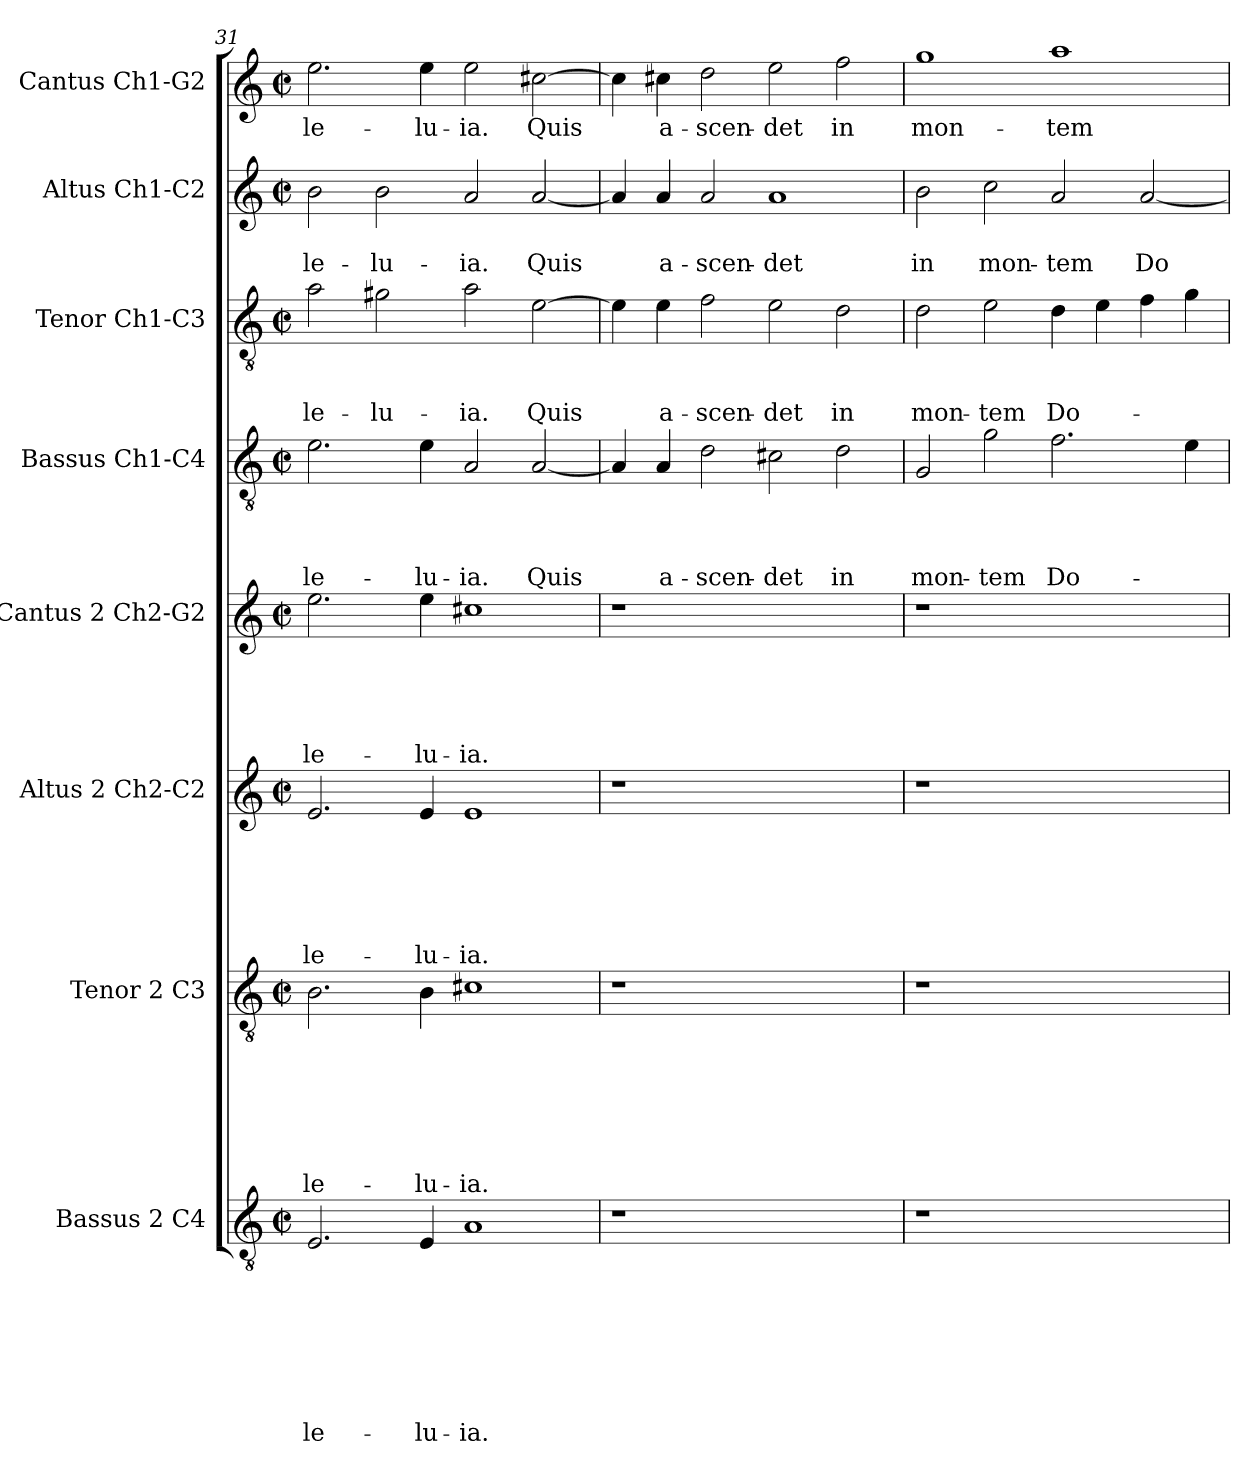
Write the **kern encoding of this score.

**kern	**text	**text	**text	**text	**text	**text	**text	**text	**kern	**text	**text	**text	**text	**text	**text	**text	**kern	**text	**text	**text	**text	**text	**text	**kern	**text	**text	**text	**text	**text	**kern	**text	**text	**text	**text	**kern	**text	**text	**text	**kern	**text	**text	**kern	**text
*part8	*part8	*part8	*part8	*part8	*part8	*part8	*part8	*part8	*part7	*part7	*part7	*part7	*part7	*part7	*part7	*part7	*part6	*part6	*part6	*part6	*part6	*part6	*part6	*part5	*part5	*part5	*part5	*part5	*part5	*part4	*part4	*part4	*part4	*part4	*part3	*part3	*part3	*part3	*part2	*part2	*part2	*part1	*part1
*staff8	*staff8	*staff8	*staff8	*staff8	*staff8	*staff8	*staff8	*staff8	*staff7	*staff7	*staff7	*staff7	*staff7	*staff7	*staff7	*staff7	*staff6	*staff6	*staff6	*staff6	*staff6	*staff6	*staff6	*staff5	*staff5	*staff5	*staff5	*staff5	*staff5	*staff4	*staff4	*staff4	*staff4	*staff4	*staff3	*staff3	*staff3	*staff3	*staff2	*staff2	*staff2	*staff1	*staff1
*I"Bassus 2 C4	*	*	*	*	*	*	*	*	*I"Tenor 2 C3	*	*	*	*	*	*	*	*I"Altus 2 Ch2-C2	*	*	*	*	*	*	*I"Cantus 2  Ch2-G2	*	*	*	*	*	*I"Bassus  Ch1-C4	*	*	*	*	*I"Tenor Ch1-C3	*	*	*	*I"Altus  Ch1-C2	*	*	*I"Cantus Ch1-G2	*
*I'B2	*	*	*	*	*	*	*	*	*I'T2	*	*	*	*	*	*	*	*I'A2	*	*	*	*	*	*	*I'C2	*	*	*	*	*	*I'B1	*	*	*	*	*I'T1	*	*	*	*I'A1	*	*	*I'C1	*
!!LO:PB:g=z
*clefGv2	*	*	*	*	*	*	*	*	*clefGv2	*	*	*	*	*	*	*	*clefG2	*	*	*	*	*	*	*clefG2	*	*	*	*	*	*clefGv2	*	*	*	*	*clefGv2	*	*	*	*clefG2	*	*	*clefG2	*
*k[]	*	*	*	*	*	*	*	*	*k[]	*	*	*	*	*	*	*	*k[]	*	*	*	*	*	*	*k[]	*	*	*	*	*	*k[]	*	*	*	*	*k[]	*	*	*	*k[]	*	*	*k[]	*
*C:	*	*	*	*	*	*	*	*	*C:	*	*	*	*	*	*	*	*C:	*	*	*	*	*	*	*C:	*	*	*	*	*	*C:	*	*	*	*	*C:	*	*	*	*C:	*	*	*C:	*
*M2/2	*	*	*	*	*	*	*	*	*M2/2	*	*	*	*	*	*	*	*M2/2	*	*	*	*	*	*	*M2/2	*	*	*	*	*	*M2/2	*	*	*	*	*M2/2	*	*	*	*M2/2	*	*	*M2/2	*
*met(c|)	*	*	*	*	*	*	*	*	*met(c|)	*	*	*	*	*	*	*	*met(c|)	*	*	*	*	*	*	*met(c|)	*	*	*	*	*	*met(c|)	*	*	*	*	*met(c|)	*	*	*	*met(c|)	*	*	*met(c|)	*
=31	=31	=31	=31	=31	=31	=31	=31	=31	=31	=31	=31	=31	=31	=31	=31	=31	=31	=31	=31	=31	=31	=31	=31	=31	=31	=31	=31	=31	=31	=31	=31	=31	=31	=31	=31	=31	=31	=31	=31	=31	=31	=31	=31
!	!	!	!	!	!	!	!	!LO:LY:b	!	!	!	!	!	!	!	!LO:LY:b	!	!	!	!	!	!	!LO:LY:b	!	!	!	!	!	!LO:LY:b	!	!	!	!	!LO:LY:b	!	!	!	!LO:LY:b	!	!	!LO:LY:b	!	!LO:LY:b
2.E/	.	.	.	.	.	.	.	-le-	2.B\	.	.	.	.	.	.	-le-	2.e/	.	.	.	.	.	-le-	2.ee\	.	.	.	.	-le-	2.e\	.	.	.	-le-	2a\	.	.	-le-	2b\	.	-le-	2.ee\	-le-
!	!	!	!	!	!	!	!	!	!	!	!	!	!	!	!	!	!	!	!	!	!	!	!	!	!	!	!	!	!	!	!	!	!	!	!	!	!	!LO:LY:b	!	!	!LO:LY:b	!	!
.	.	.	.	.	.	.	.	.	.	.	.	.	.	.	.	.	.	.	.	.	.	.	.	.	.	.	.	.	.	.	.	.	.	.	2g#X\	.	.	-lu-	2b\	.	-lu-	.	.
!	!	!	!	!	!	!	!	!LO:LY:b	!	!	!	!	!	!	!	!LO:LY:b	!	!	!	!	!	!	!LO:LY:b	!	!	!	!	!	!LO:LY:b	!	!	!	!	!LO:LY:b	!	!	!	!	!	!	!	!	!LO:LY:b
4E/	.	.	.	.	.	.	.	-lu-	4B\	.	.	.	.	.	.	-lu-	4e/	.	.	.	.	.	-lu-	4ee\	.	.	.	.	-lu-	4e\	.	.	.	-lu-	.	.	.	.	.	.	.	4ee\	-lu-
!	!	!	!	!	!	!	!	!LO:LY:b	!	!	!	!	!	!	!	!LO:LY:b	!	!	!	!	!	!	!LO:LY:b	!	!	!	!	!	!LO:LY:b	!	!	!	!	!LO:LY:b	!	!	!	!LO:LY:b	!	!	!LO:LY:b	!	!LO:LY:b
1A	.	.	.	.	.	.	.	-ia.	1c#X	.	.	.	.	.	.	-ia.	1e	.	.	.	.	.	-ia.	1cc#X	.	.	.	.	-ia.	2A/	.	.	.	-ia.	2a\	.	.	-ia.	2a/	.	-ia.	2ee\	-ia.
!	!	!	!	!	!	!	!	!	!	!	!	!	!	!	!	!	!	!	!	!	!	!	!	!	!	!	!	!	!	!	!	!	!	!LO:LY:b	!	!	!	!LO:LY:b	!	!	!LO:LY:b	!	!LO:LY:b
.	.	.	.	.	.	.	.	.	.	.	.	.	.	.	.	.	.	.	.	.	.	.	.	.	.	.	.	.	.	[2A/	.	.	.	Quis	[2e\	.	.	Quis	[2a/	.	Quis	[2cc#X\	Quis
=32	=32	=32	=32	=32	=32	=32	=32	=32	=32	=32	=32	=32	=32	=32	=32	=32	=32	=32	=32	=32	=32	=32	=32	=32	=32	=32	=32	=32	=32	=32	=32	=32	=32	=32	=32	=32	=32	=32	=32	=32	=32	=32	=32
1r	.	.	.	.	.	.	.	.	1r	.	.	.	.	.	.	.	1r	.	.	.	.	.	.	1r	.	.	.	.	.	4A/]	.	.	.	.	4e\]	.	.	.	4a/]	.	.	4cc#\]	.
!	!	!	!	!	!	!	!	!	!	!	!	!	!	!	!	!	!	!	!	!	!	!	!	!	!	!	!	!	!	!	!	!	!	!LO:LY:b	!	!	!	!LO:LY:b	!	!	!LO:LY:b	!	!LO:LY:b
.	.	.	.	.	.	.	.	.	.	.	.	.	.	.	.	.	.	.	.	.	.	.	.	.	.	.	.	.	.	4A/	.	.	.	a-	4e\	.	.	a-	4a/	.	a-	4cc#X\	a-
!	!	!	!	!	!	!	!	!	!	!	!	!	!	!	!	!	!	!	!	!	!	!	!	!	!	!	!	!	!	!	!	!	!	!LO:LY:b	!	!	!	!LO:LY:b	!	!	!LO:LY:b	!	!LO:LY:b
.	.	.	.	.	.	.	.	.	.	.	.	.	.	.	.	.	.	.	.	.	.	.	.	.	.	.	.	.	.	2d\	.	.	.	-scen-	2f\	.	.	-scen-	2a/	.	-scen-	2dd\	-scen-
!	!	!	!	!	!	!	!	!	!	!	!	!	!	!	!	!	!	!	!	!	!	!	!	!	!	!	!	!	!	!	!	!	!	!LO:LY:b	!	!	!	!LO:LY:b	!	!	!LO:LY:b	!	!LO:LY:b
1ryy	.	.	.	.	.	.	.	.	1ryy	.	.	.	.	.	.	.	1ryy	.	.	.	.	.	.	1ryy	.	.	.	.	.	2c#X\	.	.	.	-det	2e\	.	.	-det	1a	.	-det	2ee\	-det
!	!	!	!	!	!	!	!	!	!	!	!	!	!	!	!	!	!	!	!	!	!	!	!	!	!	!	!	!	!	!	!	!	!	!LO:LY:b	!	!	!	!LO:LY:b	!	!	!	!	!LO:LY:b
.	.	.	.	.	.	.	.	.	.	.	.	.	.	.	.	.	.	.	.	.	.	.	.	.	.	.	.	.	.	2d\	.	.	.	in	2d\	.	.	in	.	.	.	2ff\	in
=33	=33	=33	=33	=33	=33	=33	=33	=33	=33	=33	=33	=33	=33	=33	=33	=33	=33	=33	=33	=33	=33	=33	=33	=33	=33	=33	=33	=33	=33	=33	=33	=33	=33	=33	=33	=33	=33	=33	=33	=33	=33	=33	=33
!	!	!	!	!	!	!	!	!	!	!	!	!	!	!	!	!	!	!	!	!	!	!	!	!	!	!	!	!	!	!	!	!	!	!LO:LY:b	!	!	!	!LO:LY:b	!	!	!LO:LY:b	!	!LO:LY:b
1r	.	.	.	.	.	.	.	.	1r	.	.	.	.	.	.	.	1r	.	.	.	.	.	.	1r	.	.	.	.	.	2G/	.	.	.	mon-	2d\	.	.	mon-	2b\	.	in	1gg	mon-
!	!	!	!	!	!	!	!	!	!	!	!	!	!	!	!	!	!	!	!	!	!	!	!	!	!	!	!	!	!	!	!	!	!	!LO:LY:b	!	!	!	!LO:LY:b	!	!	!LO:LY:b	!	!
.	.	.	.	.	.	.	.	.	.	.	.	.	.	.	.	.	.	.	.	.	.	.	.	.	.	.	.	.	.	2g\	.	.	.	-tem	2e\	.	.	-tem	2cc\	.	mon-	.	.
!	!	!	!	!	!	!	!	!	!	!	!	!	!	!	!	!	!	!	!	!	!	!	!	!	!	!	!	!	!	!	!	!	!	!LO:LY:b	!	!	!	!LO:LY:b	!	!	!LO:LY:b	!	!LO:LY:b
1ryy	.	.	.	.	.	.	.	.	1ryy	.	.	.	.	.	.	.	1ryy	.	.	.	.	.	.	1ryy	.	.	.	.	.	2.f\	.	.	.	Do-	4d\	.	.	Do-	2a/	.	-tem	1aa	-tem
.	.	.	.	.	.	.	.	.	.	.	.	.	.	.	.	.	.	.	.	.	.	.	.	.	.	.	.	.	.	.	.	.	.	.	4e\	.	.	.	.	.	.	.	.
!	!	!	!	!	!	!	!	!	!	!	!	!	!	!	!	!	!	!	!	!	!	!	!	!	!	!	!	!	!	!	!	!	!	!	!	!	!	!	!	!	!LO:LY:b	!	!
.	.	.	.	.	.	.	.	.	.	.	.	.	.	.	.	.	.	.	.	.	.	.	.	.	.	.	.	.	.	.	.	.	.	.	4f\	.	.	.	[2a/	.	Do-	.	.
.	.	.	.	.	.	.	.	.	.	.	.	.	.	.	.	.	.	.	.	.	.	.	.	.	.	.	.	.	.	4e\	.	.	.	.	4g\	.	.	.	.	.	.	.	.
=	=	=	=	=	=	=	=	=	=	=	=	=	=	=	=	=	=	=	=	=	=	=	=	=	=	=	=	=	=	=	=	=	=	=	=	=	=	=	=	=	=	=	=
*-	*-	*-	*-	*-	*-	*-	*-	*-	*-	*-	*-	*-	*-	*-	*-	*-	*-	*-	*-	*-	*-	*-	*-	*-	*-	*-	*-	*-	*-	*-	*-	*-	*-	*-	*-	*-	*-	*-	*-	*-	*-	*-	*-
